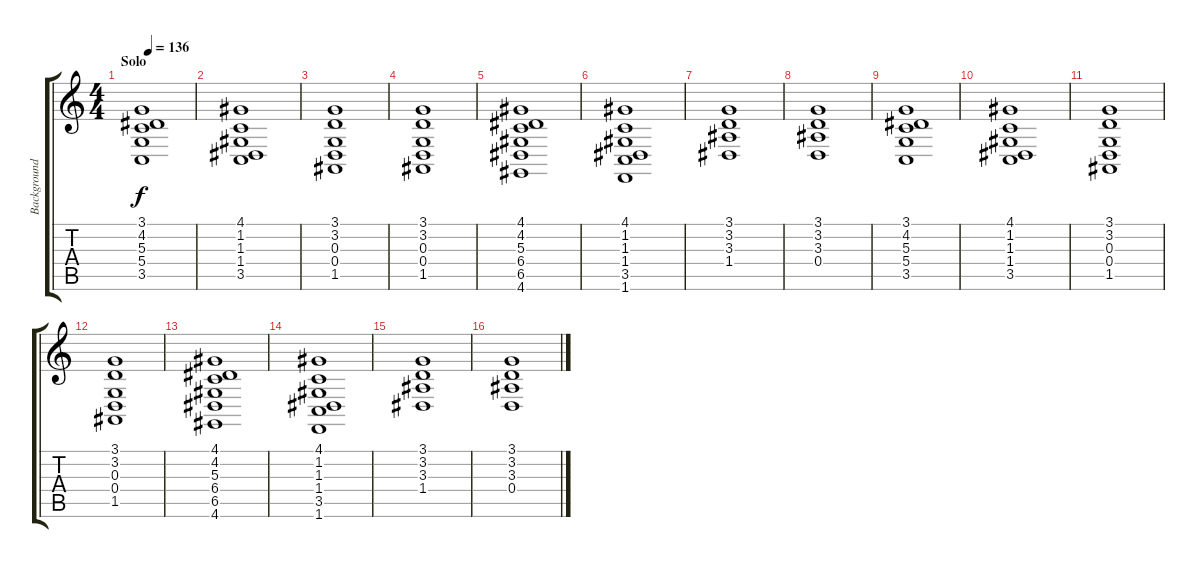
\track ("Background" "Background") {instrument stringensemble2}
\staff {score tabs}
\tuning (E4 B3 G3 D3 A2 E2) {hide}
\ts (4 4)
\section ("" "Solo")
\tempo 136
\clef g2
\ks c
(3.1 4.2 5.3 5.4 3.5).1{dy f} |
(4.1 1.2 1.3 1.4 3.5).1 |
(3.1 3.2 0.3 0.4 1.5).1 |
(3.1 3.2 0.3 0.4 1.5).1 |
(4.1 4.2 5.3 6.4 6.5 4.6).1 |
(4.1 1.2 1.3 1.4 3.5 1.6).1 |
(3.1 3.2 3.3 1.4).1 |
(3.1 3.2 3.3 0.4).1 |
(3.1 4.2 5.3 5.4 3.5).1 |
(4.1 1.2 1.3 1.4 3.5).1 |
(3.1 3.2 0.3 0.4 1.5).1 |
(3.1 3.2 0.3 0.4 1.5).1 |
(4.1 4.2 5.3 6.4 6.5 4.6).1 |
(4.1 1.2 1.3 1.4 3.5 1.6).1 |
(3.1 3.2 3.3 1.4).1 |
(3.1 3.2 3.3 0.4).1
